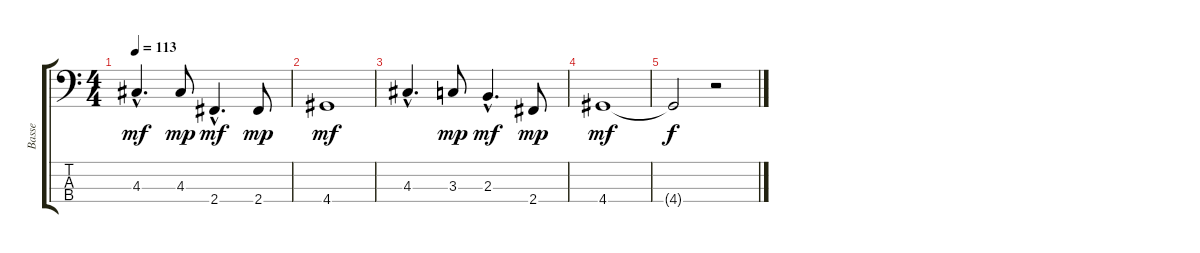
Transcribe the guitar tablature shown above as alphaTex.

\track ("Basse" "Basse") {instrument electricbassfinger}
\staff {score tabs}
\tuning (G2 D2 A1 E1) {hide}
\ts (4 4)
\tempo 113
\clef f4
\ks c
4.3{hac}.4{d dy mf} 4.3.8{dy mp} 2.4{hac}.4{d dy mf} 2.4.8{dy mp} |
4.4.1{dy mf} |
4.3{hac}.4{d} 3.3.8{dy mp} 2.3{hac}.4{d dy mf} 2.4.8{dy mp} |
4.4.1{dy mf} |
4.4{t}.2{dy f} r.2
